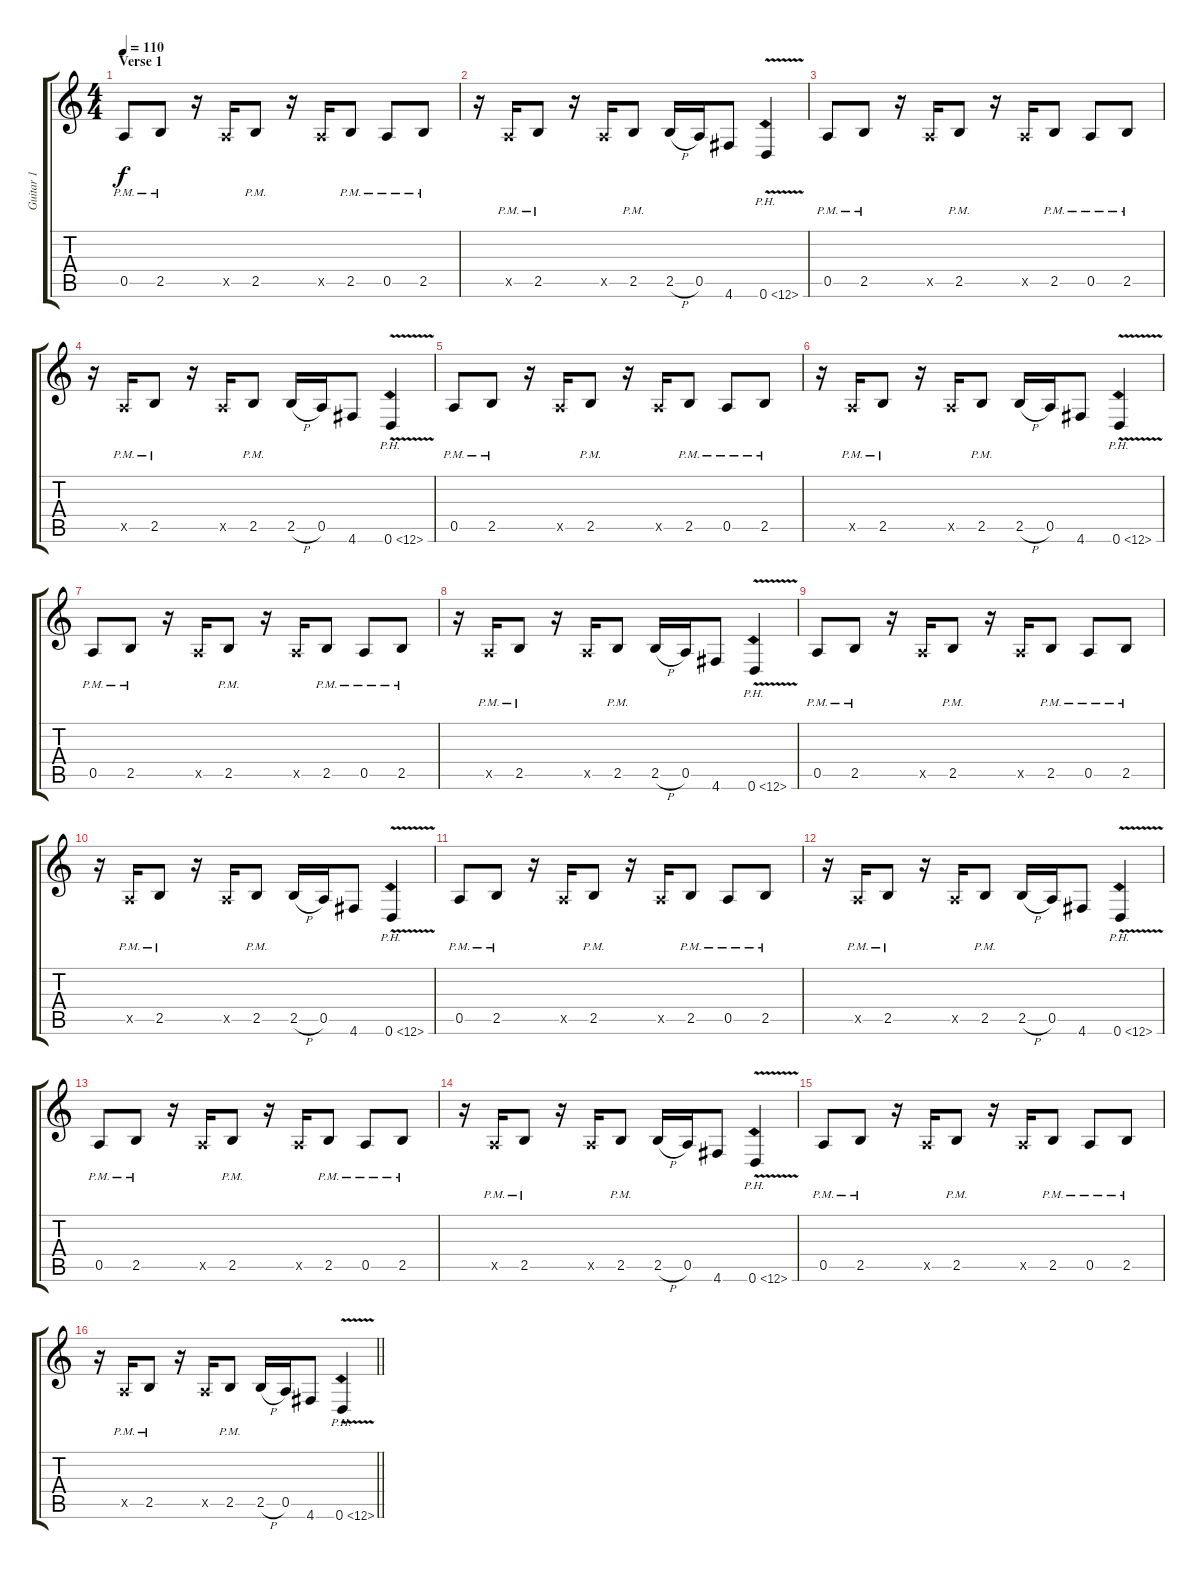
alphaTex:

\track ("Guitar 1" "Guitar 1") {instrument distortionguitar}
\staff {score tabs}
\tuning (E4 B3 G3 D3 A2 D2) {hide}
\ts (4 4)
\section ("" "Verse 1")
\tempo 110
\clef g2
\ks c
0.5{pm}.8{dy f} 2.5{pm}.8 r.16 0.5{x}.16 2.5{pm}.8 r.16 0.5{x}.16 2.5{pm}.8 0.5{pm}.8 2.5{pm}.8 |
r.16 0.5{pm x}.16 2.5{pm}.8 r.16 0.5{x}.16 2.5{pm}.8 2.5{h}.16 0.5.16 4.6.8 0.6{ph 12 v}.4 |
0.5{pm}.8 2.5{pm}.8 r.16 0.5{x}.16 2.5{pm}.8 r.16 0.5{x}.16 2.5{pm}.8 0.5{pm}.8 2.5{pm}.8 |
r.16 0.5{pm x}.16 2.5{pm}.8 r.16 0.5{x}.16 2.5{pm}.8 2.5{h}.16 0.5.16 4.6.8 0.6{ph 12 v}.4 |
0.5{pm}.8 2.5{pm}.8 r.16 0.5{x}.16 2.5{pm}.8 r.16 0.5{x}.16 2.5{pm}.8 0.5{pm}.8 2.5{pm}.8 |
r.16 0.5{pm x}.16 2.5{pm}.8 r.16 0.5{x}.16 2.5{pm}.8 2.5{h}.16 0.5.16 4.6.8 0.6{ph 12 v}.4 |
0.5{pm}.8 2.5{pm}.8 r.16 0.5{x}.16 2.5{pm}.8 r.16 0.5{x}.16 2.5{pm}.8 0.5{pm}.8 2.5{pm}.8 |
r.16 0.5{pm x}.16 2.5{pm}.8 r.16 0.5{x}.16 2.5{pm}.8 2.5{h}.16 0.5.16 4.6.8 0.6{ph 12 v}.4 |
0.5{pm}.8 2.5{pm}.8 r.16 0.5{x}.16 2.5{pm}.8 r.16 0.5{x}.16 2.5{pm}.8 0.5{pm}.8 2.5{pm}.8 |
r.16 0.5{pm x}.16 2.5{pm}.8 r.16 0.5{x}.16 2.5{pm}.8 2.5{h}.16 0.5.16 4.6.8 0.6{ph 12 v}.4 |
0.5{pm}.8 2.5{pm}.8 r.16 0.5{x}.16 2.5{pm}.8 r.16 0.5{x}.16 2.5{pm}.8 0.5{pm}.8 2.5{pm}.8 |
r.16 0.5{pm x}.16 2.5{pm}.8 r.16 0.5{x}.16 2.5{pm}.8 2.5{h}.16 0.5.16 4.6.8 0.6{ph 12 v}.4 |
0.5{pm}.8 2.5{pm}.8 r.16 0.5{x}.16 2.5{pm}.8 r.16 0.5{x}.16 2.5{pm}.8 0.5{pm}.8 2.5{pm}.8 |
r.16 0.5{pm x}.16 2.5{pm}.8 r.16 0.5{x}.16 2.5{pm}.8 2.5{h}.16 0.5.16 4.6.8 0.6{ph 12 v}.4 |
0.5{pm}.8 2.5{pm}.8 r.16 0.5{x}.16 2.5{pm}.8 r.16 0.5{x}.16 2.5{pm}.8 0.5{pm}.8 2.5{pm}.8 |
\barLineRight lightlight
r.16 0.5{pm x}.16 2.5{pm}.8 r.16 0.5{x}.16 2.5{pm}.8 2.5{h}.16 0.5.16 4.6.8 0.6{ph 12 v}.4
